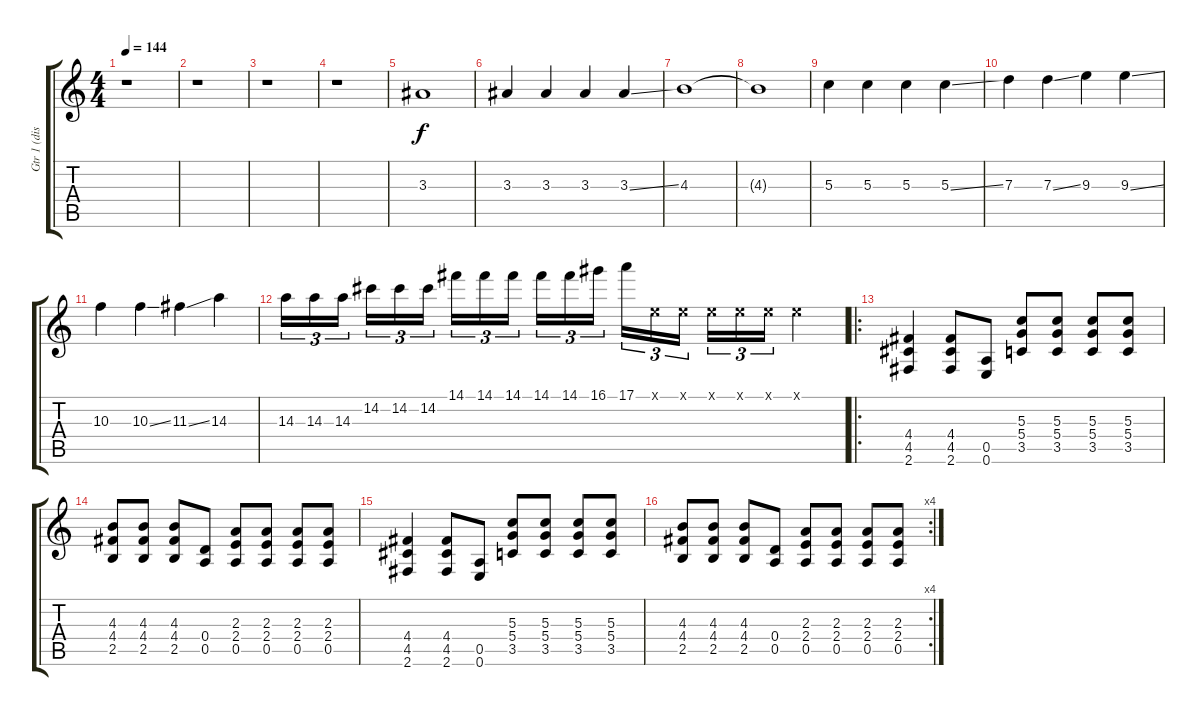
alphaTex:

\track ("Gtr 1 (dist)" "Gtr 1 (dis") {instrument distortionguitar}
\staff {score tabs}
\tuning (E4 B3 G3 D3 A2 E2) {hide}
\ts (4 4)
\tempo 144
\clef g2
\ks c
r.1{dy f instrument distortionguitar} |
r.1 |
r.1 |
r.1 |
3.3.1 |
3.3.4 3.3.4 3.3.4 3.3{ss}.4 |
4.3.1 |
4.3{t}.1 |
5.3.4 5.3.4 5.3.4 5.3{ss}.4 |
7.3.4 7.3{ss}.4 9.3.4 9.3{ss}.4 |
10.3.4 10.3{ss}.4 11.3{ss}.4 14.3.4 |
14.3.16{tu (3 2)} 14.3.16{tu (3 2)} 14.3.16{tu (3 2)} 14.2.16{tu (3 2)} 14.2.16{tu (3 2)} 14.2.16{tu (3 2)} 14.1.16{tu (3 2)} 14.1.16{tu (3 2)} 14.1.16{tu (3 2)} 14.1.16{tu (3 2)} 14.1.16{tu (3 2)} 16.1.16{tu (3 2)} 17.1.16{tu (3 2)} 0.1{x}.16{tu (3 2)} 0.1{x}.16{tu (3 2)} 0.1{x}.16{tu (3 2)} 0.1{x}.16{tu (3 2)} 0.1{x}.16{tu (3 2)} 0.1{x}.4 |
\ro
(4.4 4.5 2.6).4 (4.4 4.5 2.6).8 (0.5 0.6).8 (5.3 5.4 3.5).8 (5.3 5.4 3.5).8 (5.3 5.4 3.5).8 (5.3 5.4 3.5).8 |
(4.3 4.4 2.5).8 (4.3 4.4 2.5).8 (4.3 4.4 2.5).8 (0.4 0.5).8 (2.3 2.4 0.5).8 (2.3 2.4 0.5).8 (2.3 2.4 0.5).8 (2.3 2.4 0.5).8 |
(4.4 4.5 2.6).4 (4.4 4.5 2.6).8 (0.5 0.6).8 (5.3 5.4 3.5).8 (5.3 5.4 3.5).8 (5.3 5.4 3.5).8 (5.3 5.4 3.5).8 |
\rc 4
(4.3 4.4 2.5).8 (4.3 4.4 2.5).8 (4.3 4.4 2.5).8 (0.4 0.5).8 (2.3 2.4 0.5).8 (2.3 2.4 0.5).8 (2.3 2.4 0.5).8 (2.3 2.4 0.5).8
